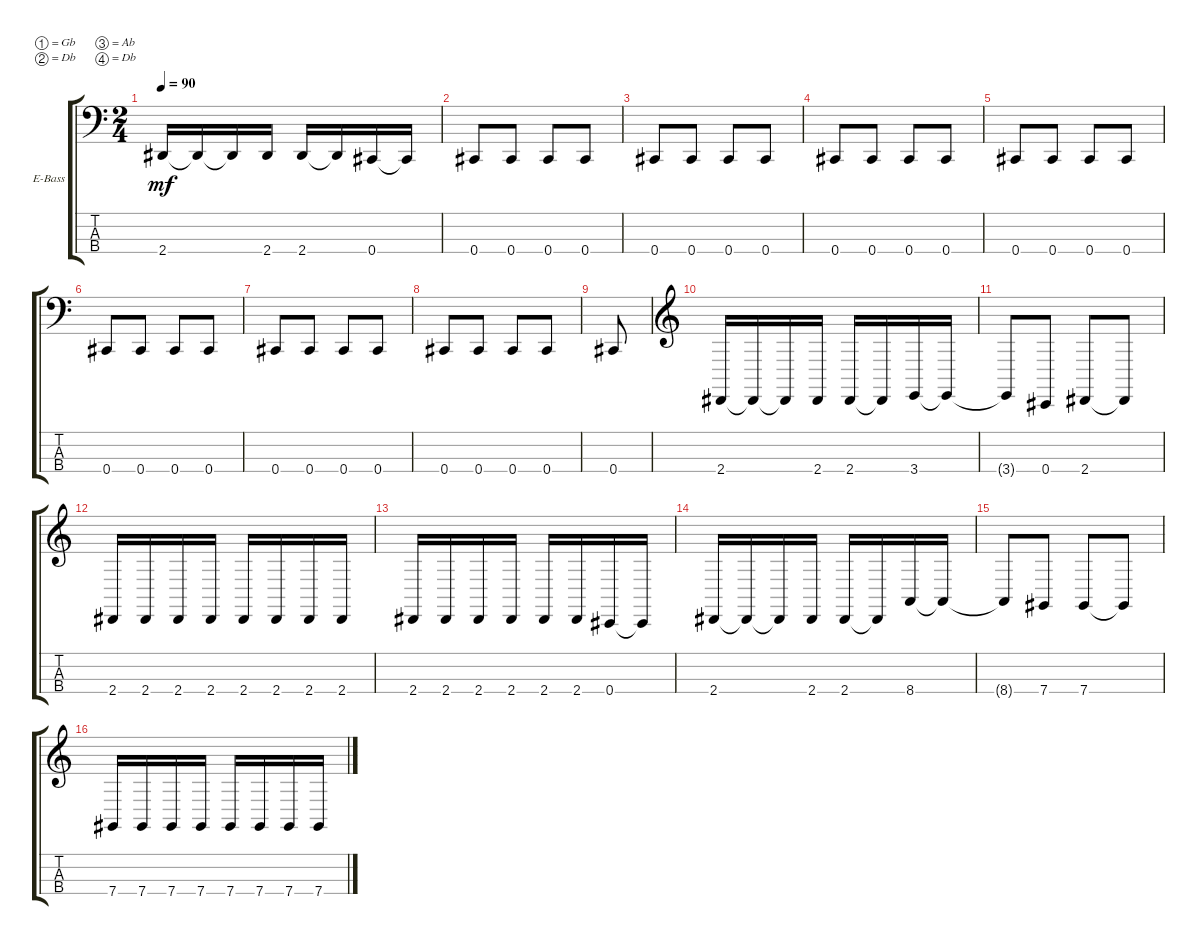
\defaultSystemsLayout 4
\bracketExtendMode groupsimilarinstruments
\firstSystemTrackNameOrientation horizontal
\otherSystemsTrackNameOrientation horizontal
\track ("Electric Bass" "E-Bass") {instrument electricbassfinger}
\staff {score tabs}
\tuning (Gb2 Db2 Ab1 Db1)
\ts (2 4)
\tempo 90
\clef f4
\scale
0.333333
\ks c
2.4.16{dy mf} 2.4{t}.16 2.4{t}.16 2.4.16 2.4.16 2.4{t}.16 0.4.16 0.4{t}.16 |
\scale
0.333333 0.4.8 0.4.8 0.4.8 0.4.8 |
\scale
0.333333 0.4.8 0.4.8 0.4.8 0.4.8 |
\scale
0.333333 0.4.8 0.4.8 0.4.8 0.4.8 |
\scale
0.333333 0.4.8 0.4.8 0.4.8 0.4.8 |
\scale
0.333333 0.4.8 0.4.8 0.4.8 0.4.8 |
\scale
0.333333 0.4.8 0.4.8 0.4.8 0.4.8 |
\scale
0.333333 0.4.8 0.4.8 0.4.8 0.4.8 |
\scale
0.333333 0.4.8 |
\clef g2
\scale
0.333333 2.4.16 2.4{t}.16 2.4{t}.16 2.4.16 2.4.16 2.4{t}.16 3.4.16 3.4{t}.16 |
\scale
0.333333 3.4{t}.8 0.4.8 2.4.8 2.4{t}.8 |
\scale
0.333333 2.4.16 2.4.16 2.4.16 2.4.16 2.4.16 2.4.16 2.4.16 2.4.16 |
\scale
0.333333 2.4.16 2.4.16 2.4.16 2.4.16 2.4.16 2.4.16 0.4.16 0.4{t}.16 |
\scale
0.333333 2.4.16 2.4{t}.16 2.4{t}.16 2.4.16 2.4.16 2.4{t}.16 8.4.16 8.4{t}.16 |
\scale
0.333333 8.4{t}.8 7.4.8 7.4.8 7.4{t}.8 |
\scale
0.333333 7.4.16 7.4.16 7.4.16 7.4.16 7.4.16 7.4.16 7.4.16 7.4.16
